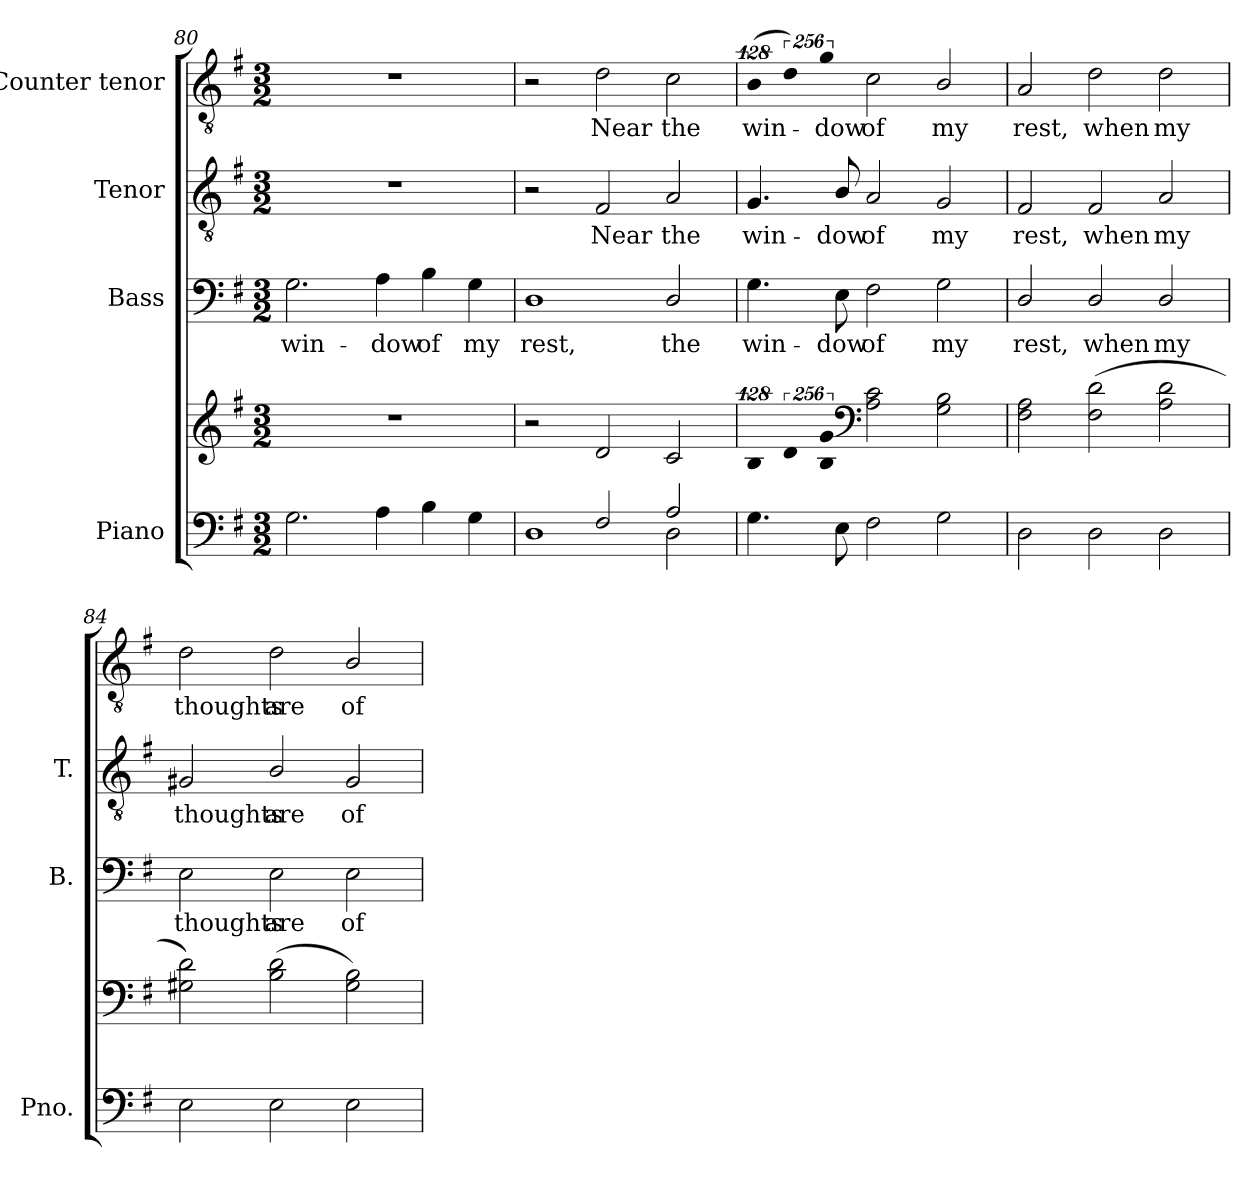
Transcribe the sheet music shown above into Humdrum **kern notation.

**kern	**kern	**kern	**text	**kern	**text	**kern	**text
*part4	*part4	*part3	*part3	*part2	*part2	*part1	*part1
*staff5	*staff4	*staff3	*staff3	*staff2	*staff2	*staff1	*staff1
*I"Piano	*	*I"Bass	*	*I"Tenor	*	*I"Counter tenor	*
*I'Pno.	*	*I'B.	*	*I'T.	*	*	*
*clefF4	*clefG2	*clefF4	*	*clefGv2	*	*clefGv2	*
*	*	*	*	*ITrd7c12	*	*ITrd7c12	*
*k[f#]	*k[f#]	*k[f#]	*	*k[f#]	*	*k[f#]	*
*G:	*G:	*G:	*	*G:	*	*G:	*
*M3/2	*M3/2	*M3/2	*	*M3/2	*	*M3/2	*
=80	=80	=80	=80	=80	=80	=80	=80
!	!LO:N:vis=1	!	!	!	!	!	!
!	!	!	!LO:LY:b:color=#000000	!LO:N:vis=1	!	!LO:N:vis=1	!
2.Gi\	1.r	2.Gi\	win-	1.r	.	1.r	.
!	!	!	!LO:LY:b:color=#000000	!	!	!	!
4Ai\	.	4Ai\	-dow	.	.	.	.
!	!	!	!LO:LY:b:color=#000000	!	!	!	!
4Bi\	.	4Bi\	of	.	.	.	.
!	!	!	!LO:LY:b:color=#000000	!	!	!	!
4Gi\	.	4Gi\	my	.	.	.	.
=81	=81	=81	=81	=81	=81	=81	=81
*^	*	*	*	*	*	*	*
!	!	!	!	!LO:LY:b:color=#000000	!	!	!	!
2ryy	1Di	2r	1Di	rest,	2r	.	2r	.
!	!	!	!	!	!	!LO:LY:b:color=#000000	!	!
!	!	!	!	!	!	!	!	!LO:LY:b:color=#000000
2F#i/	.	2di/	.	.	2FF#i/	Near	2Di\	Near
!	!	!	!	!LO:LY:b:color=#000000	!	!	!	!
!	!	!	!	!	!	!LO:LY:b:color=#000000	!	!
!	!	!	!	!	!	!	!	!LO:LY:b:color=#000000
2Ai/	2Di\	2ci/	2Di/	the	2AAi/	the	2Ci\	the
!!LO:LB:g=z
=82	=82	=82	=82	=82	=82	=82	=82	=82
!	!	!LO:N:vis=4	!	!	!	!	!	!
*v	*v	*	*	*	*	*	*	*
*^	*	*	*	*	*	*	*
!	!	!	!	!LO:LY:b:color=#000000	!	!	!	!
*v	*v	*	*	*	*	*	*	*
*^	*	*	*	*	*	*	*
!	!	!	!	!	!	!LO:LY:b:color=#000000	!LO:N:vis=4	!
*v	*v	*	*	*	*	*	*	*
*^	*	*	*	*	*	*	*
!	!	!	!	!	!	!	!	!LO:LY:b:color=#000000
*v	*v	*	*	*	*	*	*	*
4.Gi\	512%85Bi/	4.Gi\	win-	4.GGi/	win-	(512%85BBi/	win-
!	!LO:N:vis=4	!	!	!	!	!LO:N:vis=4	!
.	1024%171di/	.	.	.	.	1024%171Di\)	.
!	!LO:N:vis=4	!	!	!	!	!LO:N:vis=4	!
!	!	!	!	!	!	!	!LO:LY:b:color=#000000
.	1024%171Bi/ 1024%171gi	.	.	.	.	1024%171Gi\	-dow
!	!	!	!LO:LY:b:color=#000000	!	!	!	!
!	!	!	!	!	!LO:LY:b:color=#000000	!	!
8Ei\	.	8Ei\	-dow	8BBi/	-dow	.	.
*	*clefF4	*	*	*	*	*	*
!	!	!	!LO:LY:b:color=#000000	!	!	!	!
!	!	!	!	!	!LO:LY:b:color=#000000	!	!
!	!	!	!	!	!	!	!LO:LY:b:color=#000000
2F#i\	2Ai\ 2ci	2F#i\	of	2AAi/	of	2Ci\	of
!	!	!	!LO:LY:b:color=#000000	!	!	!	!
!	!	!	!	!	!LO:LY:b:color=#000000	!	!
!	!	!	!	!	!	!	!LO:LY:b:color=#000000
2Gi\	2Gi\ 2Bi	2Gi\	my	2GGi/	my	2BBi/	my
=83	=83	=83	=83	=83	=83	=83	=83
!	!	!	!LO:LY:b:color=#000000	!	!	!	!
!	!	!	!	!	!LO:LY:b:color=#000000	!	!
!	!	!	!	!	!	!	!LO:LY:b:color=#000000
2Di\	2F#i\ 2Ai	2Di/	rest,	2FF#i/	rest,	2AAi/	rest,
!	!	!	!LO:LY:b:color=#000000	!	!	!	!
!	!	!	!	!	!LO:LY:b:color=#000000	!	!
!	!	!	!	!	!	!	!LO:LY:b:color=#000000
2Di\	(2F#i\ 2di	2Di/	when	2FF#i/	when	2Di\	when
!	!	!	!LO:LY:b:color=#000000	!	!	!	!
!	!	!	!	!	!LO:LY:b:color=#000000	!	!
!	!	!	!	!	!	!	!LO:LY:b:color=#000000
2Di\	2Ai\ 2di	2Di/	my	2AAi/	my	2Di\	my
=84	=84	=84	=84	=84	=84	=84	=84
!	!	!	!LO:LY:b:color=#000000	!	!	!	!
!	!	!	!	!	!LO:LY:b:color=#000000	!	!
!	!	!	!	!	!	!	!LO:LY:b:color=#000000
2Ei\	2G#Xi\ 2di)	2Ei\	thoughts	2GG#Xi/	thoughts	2Di\	thoughts
!	!	!	!LO:LY:b:color=#000000	!	!	!	!
!	!	!	!	!	!LO:LY:b:color=#000000	!	!
!	!	!	!	!	!	!	!LO:LY:b:color=#000000
2Ei\	(2Bi\ 2di	2Ei\	are	2BBi/	are	2Di\	are
!	!	!	!LO:LY:b:color=#000000	!	!	!	!
!	!	!	!	!	!LO:LY:b:color=#000000	!	!
!	!	!	!	!	!	!	!LO:LY:b:color=#000000
2Ei\	2G#i\ 2Bi)	2Ei\	of	2GG#i/	of	2BBi/	of
=	=	=	=	=	=	=	=
*-	*-	*-	*-	*-	*-	*-	*-
